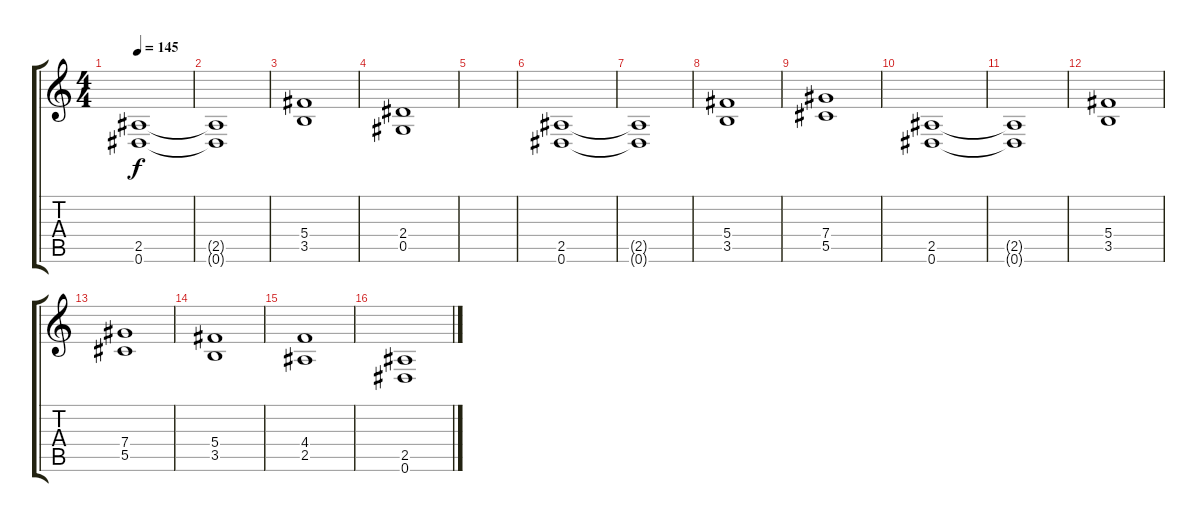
\track "" {instrument distortionguitar}
\staff {score tabs}
\tuning (Eb4 Bb3 Gb3 Db3 Ab2 Eb2) {hide}
\ts (4 4)
\tempo 145
\clef g2
\ks c
(2.5 0.6).1{dy f volume 16 instrument distortionguitar} |
(2.5{t} 0.6{t}).1 |
(5.4 3.5).1 |
(2.4 0.5).1 |
|
(2.5 0.6).1{volume 16 instrument distortionguitar} |
(2.5{t} 0.6{t}).1 |
(5.4 3.5).1 |
(7.4 5.5).1 |
(2.5 0.6).1{volume 16 instrument distortionguitar} |
(2.5{t} 0.6{t}).1 |
(5.4 3.5).1 |
(7.4 5.5).1 |
(5.4 3.5).1 |
(4.4 2.5).1 |
(2.5 0.6).1
